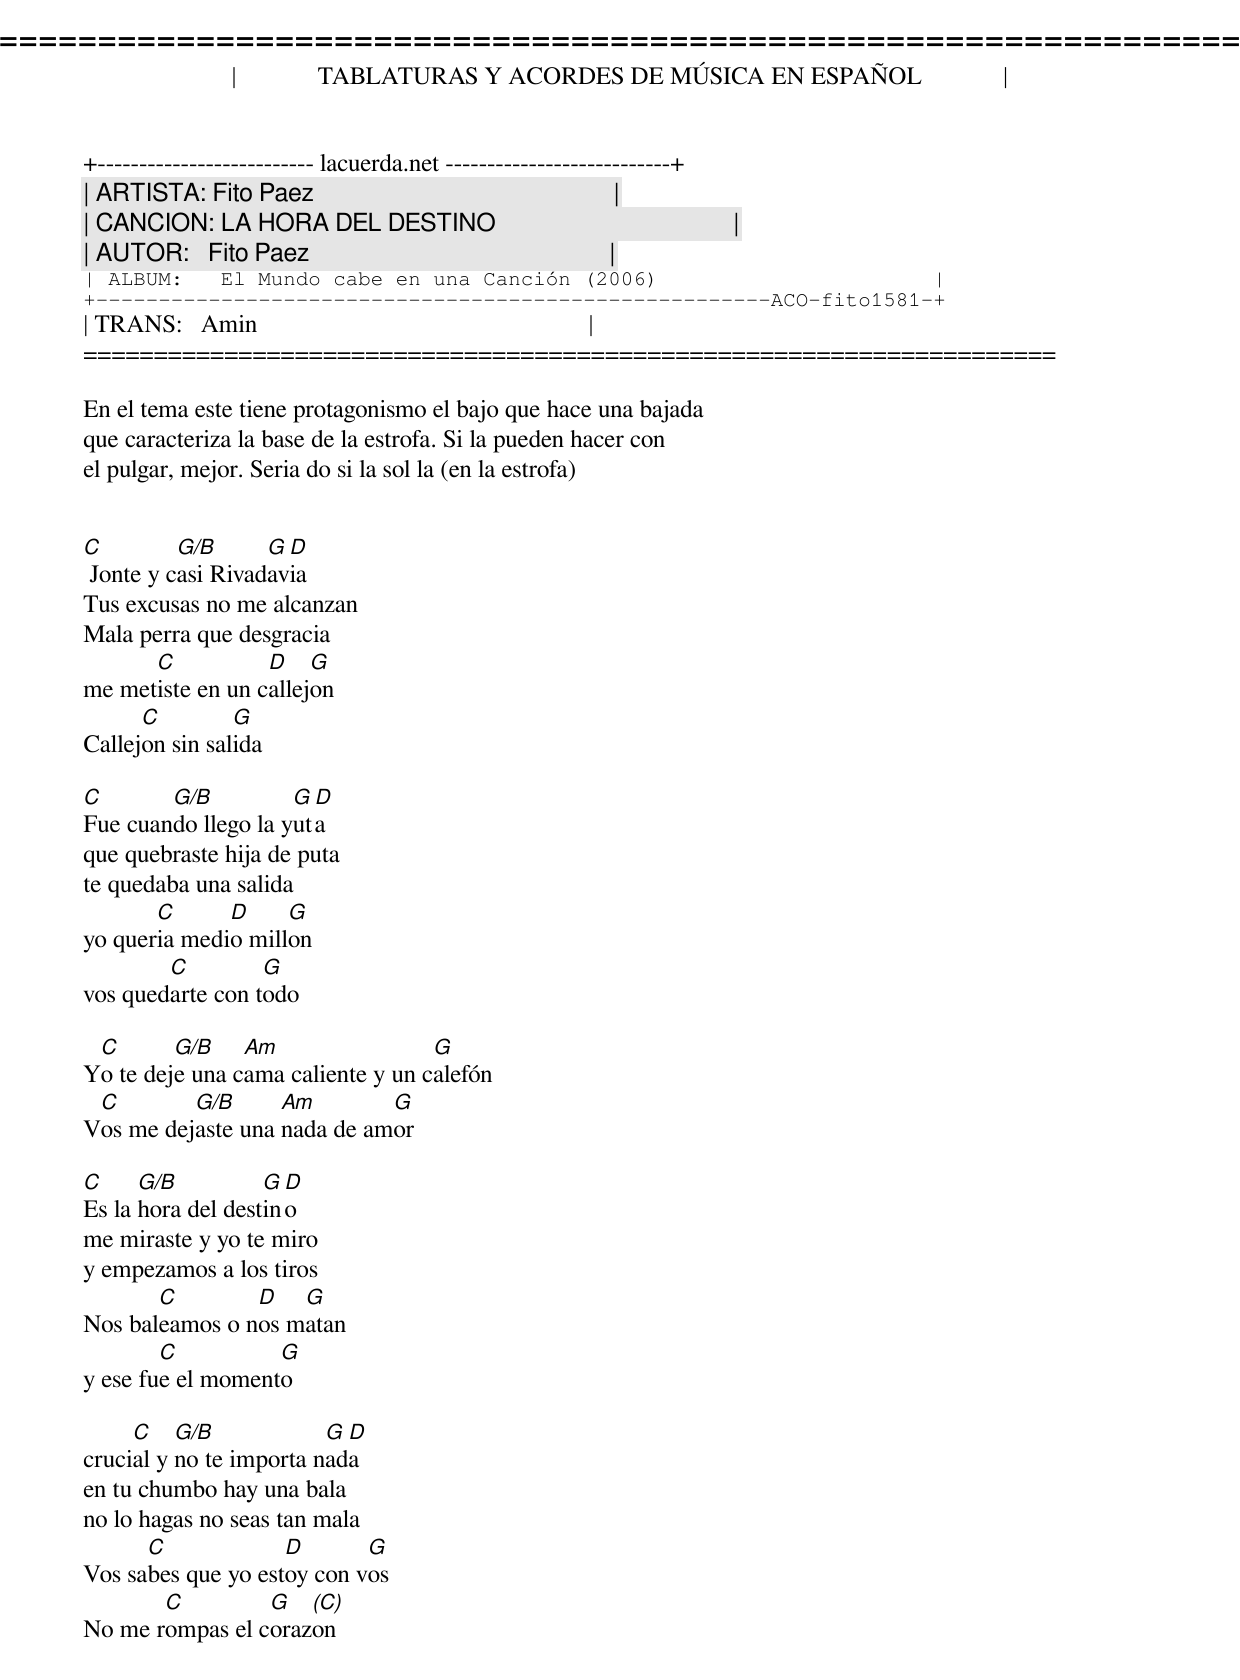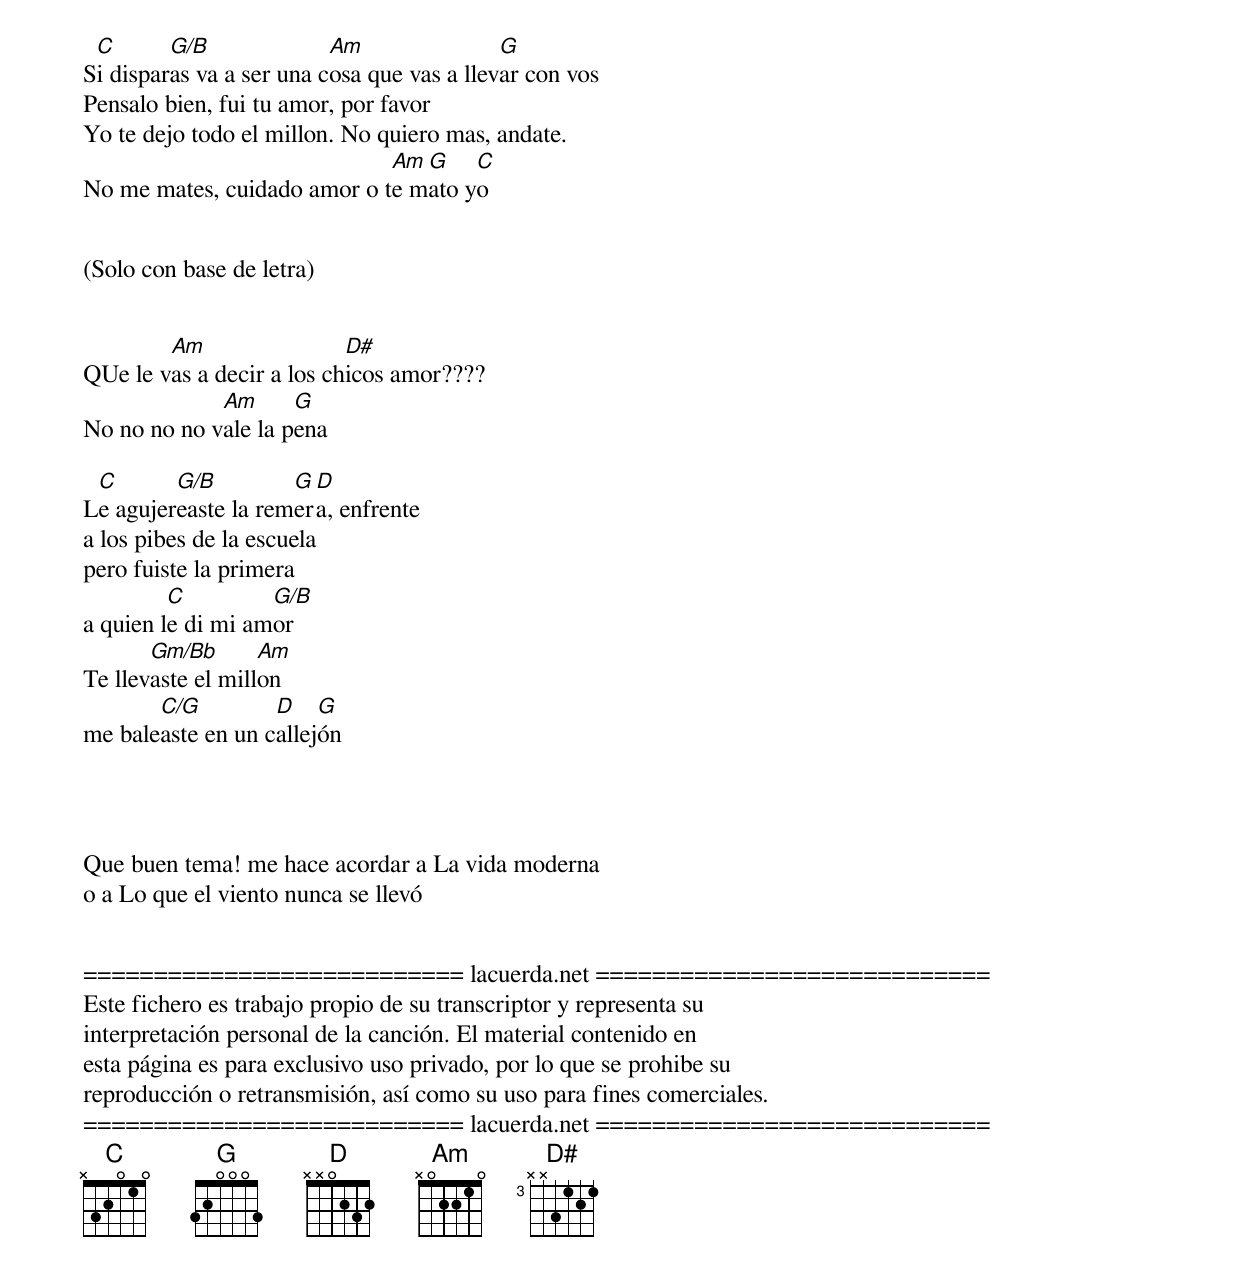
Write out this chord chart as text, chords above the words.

=====================================================================
|             TABLATURAS Y ACORDES DE MÚSICA EN ESPAÑOL             |
+-------------------------- lacuerda.net ---------------------------+
| ARTISTA: Fito Paez                                                |
| CANCION: LA HORA DEL DESTINO                                      |
| AUTOR:   Fito Paez                                                |
| ALBUM:   El Mundo cabe en una Canción (2006)                      |
+------------------------------------------------------ACO-fito1581-+
| TRANS:   Amin                                                     |
=====================================================================

En el tema este tiene protagonismo el bajo que hace una bajada
que caracteriza la base de la estrofa. Si la pueden hacer con
el pulgar, mejor. Seria do si la sol la (en la estrofa)


C         G/B      G D
 Jonte y casi Rivadavia
Tus excusas no me alcanzan
Mala perra que desgracia
      C           D    G
me metiste en un callejon
      C         G
Callejon sin salida

C       G/B          G D
Fue cuando llego la yuta
que quebraste hija de puta
te quedaba una salida
       C      D     G
yo queria medio millon
        C         G
vos quedarte con todo

 C       G/B    Am                 G
Yo te deje una cama caliente y un calefón
 C        G/B      Am        G
Vos me dejaste una nada de amor

C     G/B          G D
Es la hora del destino
me miraste y yo te miro
y empezamos a los tiros
       C        D   G
Nos baleamos o nos matan
        C          G
y ese fue el momento

     C    G/B            G D
crucial y no te importa nada
en tu chumbo hay una bala
no lo hagas no seas tan mala
      C             D       G
Vos sabes que yo estoy con vos
       C         G   (C)
No me rompas el corazon

 C       G/B              Am                G
Si disparas va a ser una cosa que vas a llevar con vos
Pensalo bien, fui tu amor, por favor
Yo te dejo todo el millon. No quiero mas, andate.
                             Am G    C
No me mates, cuidado amor o te mato yo


(Solo con base de letra)


        Am                 D#
QUe le vas a decir a los chicos amor????
             Am      G
No no no no vale la pena

 C       G/B         G D
Le agujereaste la remera, enfrente
a los pibes de la escuela
pero fuiste la primera
         C         G/B
a quien le di mi amor
       Gm/Bb       Am
Te llevaste el millon
       C/G         D    G
me baleaste en un callejón


G/B= x20033
D#= x65343  o  x68886
Gm/Bb= x10033


Que buen tema! me hace acordar a La vida moderna
o a Lo que el viento nunca se llevó


=========================== lacuerda.net ============================
Este fichero es trabajo propio de su transcriptor y representa su
interpretación personal de la canción. El material contenido en
esta página es para exclusivo uso privado, por lo que se prohibe su
reproducción o retransmisión, así como su uso para fines comerciales.
=========================== lacuerda.net ============================
